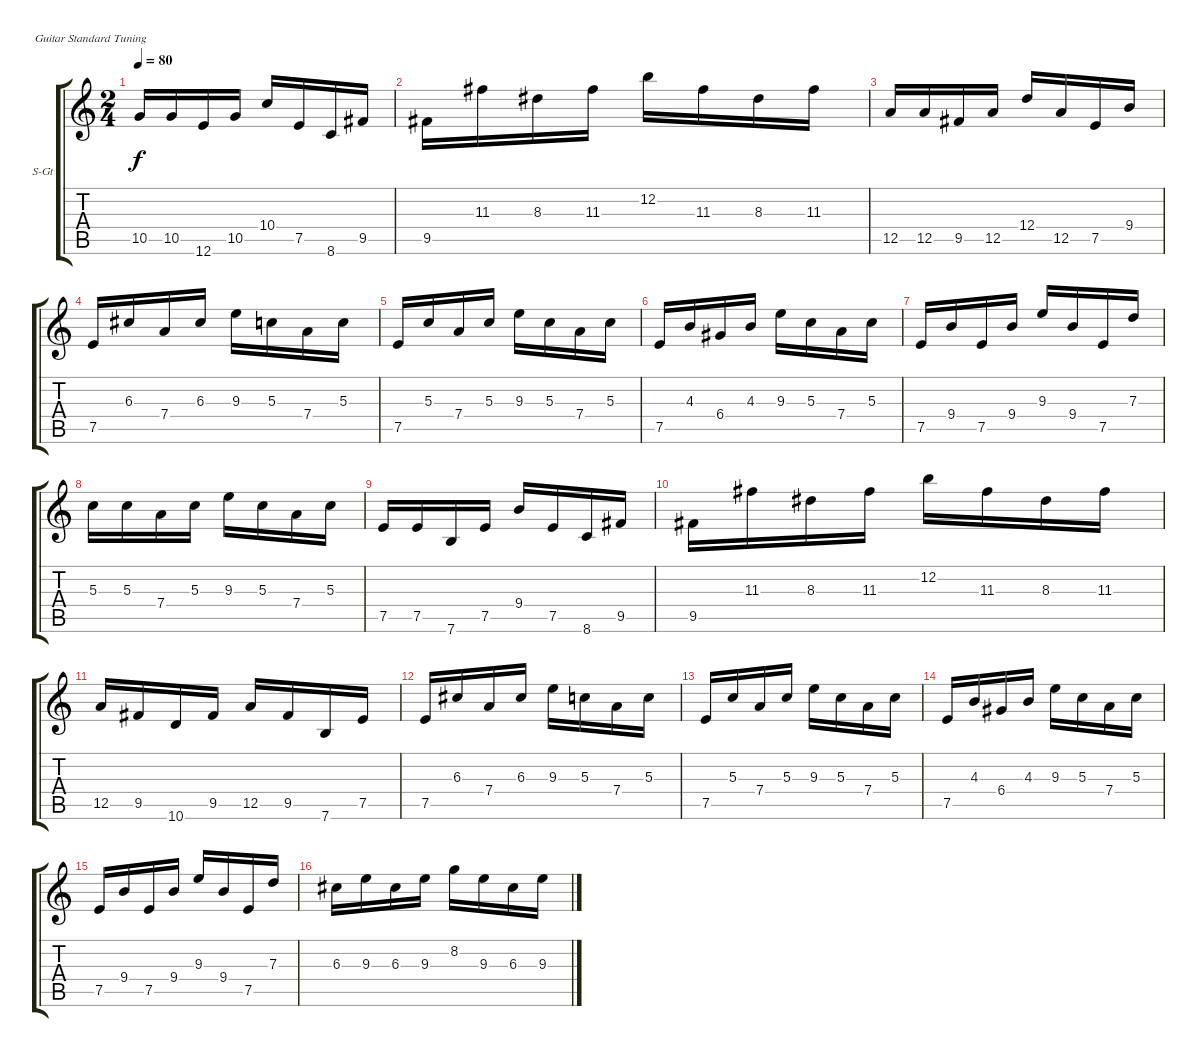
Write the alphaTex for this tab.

\bracketExtendMode groupsimilarinstruments
\firstSystemTrackNameOrientation horizontal
\otherSystemsTrackNameOrientation horizontal
\track ("Piste 1" "S-Gt") {instrument acousticguitarsteel}
\staff {score tabs}
\tuning (E4 B3 G3 D3 A2 E2)
\ts (2 4)
\tempo 80
\clef g2
\ks aminor
10.5.16{dy f} 10.5.16 12.6.16 10.5.16 10.4.16 7.5.16 8.6.16 9.5.16 |
9.5.16 11.3.16 8.3.16 11.3.16 12.2.16 11.3.16 8.3.16 11.3.16 |
12.5.16 12.5.16 9.5.16 12.5.16 12.4.16 12.5.16 7.5.16 9.4.16 |
7.5.16 6.3.16 7.4.16 6.3.16 9.3.16 5.3.16 7.4.16 5.3.16 |
7.5.16 5.3.16 7.4.16 5.3.16 9.3.16 5.3.16 7.4.16 5.3.16 |
7.5.16 4.3.16 6.4.16 4.3.16 9.3.16 5.3.16 7.4.16 5.3.16 |
7.5.16 9.4.16 7.5.16 9.4.16 9.3.16 9.4.16 7.5.16 7.3.16 |
5.3.16 5.3.16 7.4.16 5.3.16 9.3.16 5.3.16 7.4.16 5.3.16 |
7.5.16 7.5.16 7.6.16 7.5.16 9.4.16 7.5.16 8.6.16 9.5.16 |
9.5.16 11.3.16 8.3.16 11.3.16 12.2.16 11.3.16 8.3.16 11.3.16 |
12.5.16 9.5.16 10.6.16 9.5.16 12.5.16 9.5.16 7.6.16 7.5.16 |
7.5.16 6.3.16 7.4.16 6.3.16 9.3.16 5.3.16 7.4.16 5.3.16 |
7.5.16 5.3.16 7.4.16 5.3.16 9.3.16 5.3.16 7.4.16 5.3.16 |
7.5.16 4.3.16 6.4.16 4.3.16 9.3.16 5.3.16 7.4.16 5.3.16 |
7.5.16 9.4.16 7.5.16 9.4.16 9.3.16 9.4.16 7.5.16 7.3.16 |
6.3.16 9.3.16 6.3.16 9.3.16 8.2.16 9.3.16 6.3.16 9.3.16
